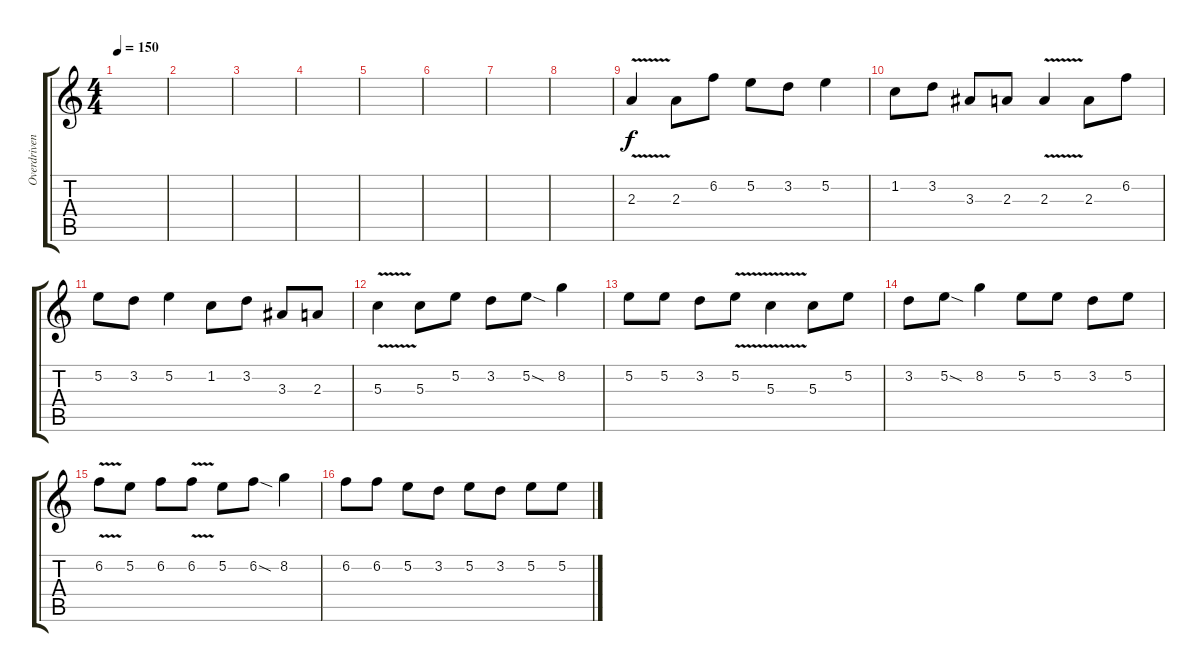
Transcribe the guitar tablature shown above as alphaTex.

\track ("Overdriven Guitar (lead)" "Overdriven") {instrument overdrivenguitar}
\staff {score tabs}
\tuning (E4 B3 G3 D3 A2 E2) {hide}
\ts (4 4)
\tempo 150
\clef g2
\ks c
|
|
|
|
|
|
|
|
2.3{v}.4 2.3.8 6.2.8 5.2.8 3.2.8 5.2.4 |
1.2.8 3.2.8 3.3.8 2.3.8 2.3{v}.4 2.3.8 6.2.8 |
5.2.8 3.2.8 5.2.4 1.2.8 3.2.8 3.3.8 2.3.8 |
5.3{v}.4 5.3.8 5.2.8 3.2.8 5.2{sod}.8 8.2.4 |
5.2.8 5.2.8 3.2.8 5.2{v}.8 5.3{v}.4 5.3.8 5.2.8 |
3.2.8 5.2{sod}.8 8.2.4 5.2.8 5.2.8 3.2.8 5.2.8 |
6.2{v}.8 5.2.8 6.2.8 6.2{v}.8 5.2.8 6.2{sod}.8 8.2.4 |
6.2.8 6.2.8 5.2.8 3.2.8 5.2.8 3.2.8 5.2.8 5.2.8
